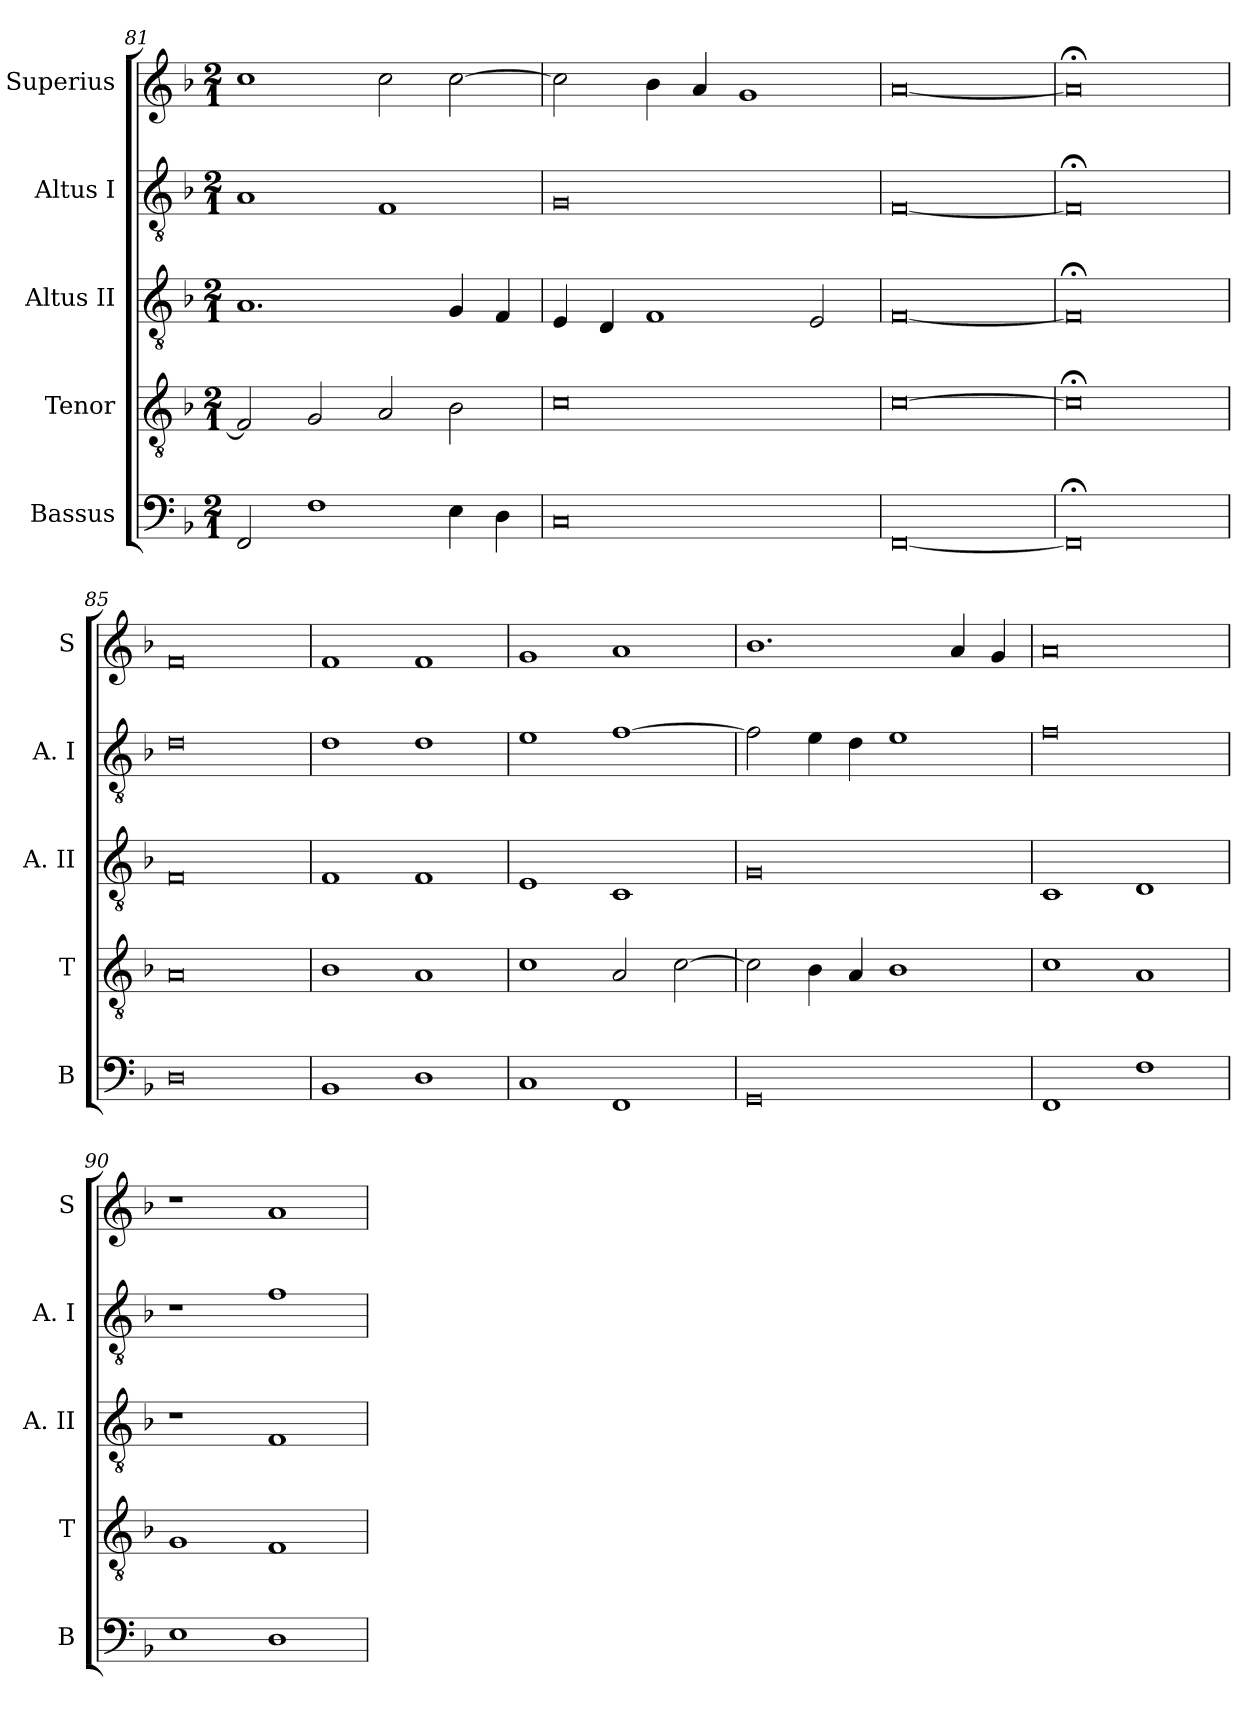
**kern	**kern	**kern	**kern	**kern
*part5	*part4	*part3	*part2	*part1
*staff5	*staff4	*staff3	*staff2	*staff1
*I"Bassus	*I"Tenor	*I"Altus II	*I"Altus I	*I"Superius
*I'B	*I'T	*I'A. II	*I'A. I	*I'S
*clefF4	*clefGv2	*clefGv2	*clefGv2	*clefG2
*k[b-]	*k[b-]	*k[b-]	*k[b-]	*k[b-]
*F:	*F:	*F:	*F:	*F:
*M2/1	*M2/1	*M2/1	*M2/1	*M2/1
=81	=81	=81	=81	=81
2FF	2F]	1.A	1A	1cc
1F	2G	.	.	.
.	2A	.	1F	2cc
4E	2B-	4G	.	[2cc
4D	.	4F	.	.
=82	=82	=82	=82	=82
0C	0c	4E	0G	2cc]
.	.	4D	.	.
.	.	1F	.	4b-
.	.	.	.	4a
.	.	.	.	1g
.	.	2E	.	.
=83	=83	=83	=83	=83
[0FF	[0c	[0F	[0F	[0a
=84	=84	=84	=84	=84
0FF;<]	0c;<]	0F;<]	0F;<]	0a;<]
=85	=85	=85	=85	=85
0D	0A	0F	0d	0f
=86	=86	=86	=86	=86
1BB-	1B-	1F	1d	1f
1D	1A	1F	1d	1f
=87	=87	=87	=87	=87
1C	1c	1E	1e	1g
1FF	2A	1C	[1f	1a
.	[2c	.	.	.
=88	=88	=88	=88	=88
0GG	2c]	0G	2f]	1.b-
.	4B-	.	4e	.
.	4A	.	4d	.
.	1B-	.	1e	.
.	.	.	.	4a
.	.	.	.	4g
=89	=89	=89	=89	=89
1FF	1c	1C	0f	0a
1F	1A	1D	.	.
=90	=90	=90	=90	=90
1E	1G	1r	1r	1r
1D	1F	1F	1f	1a
=	=	=	=	=
*-	*-	*-	*-	*-
